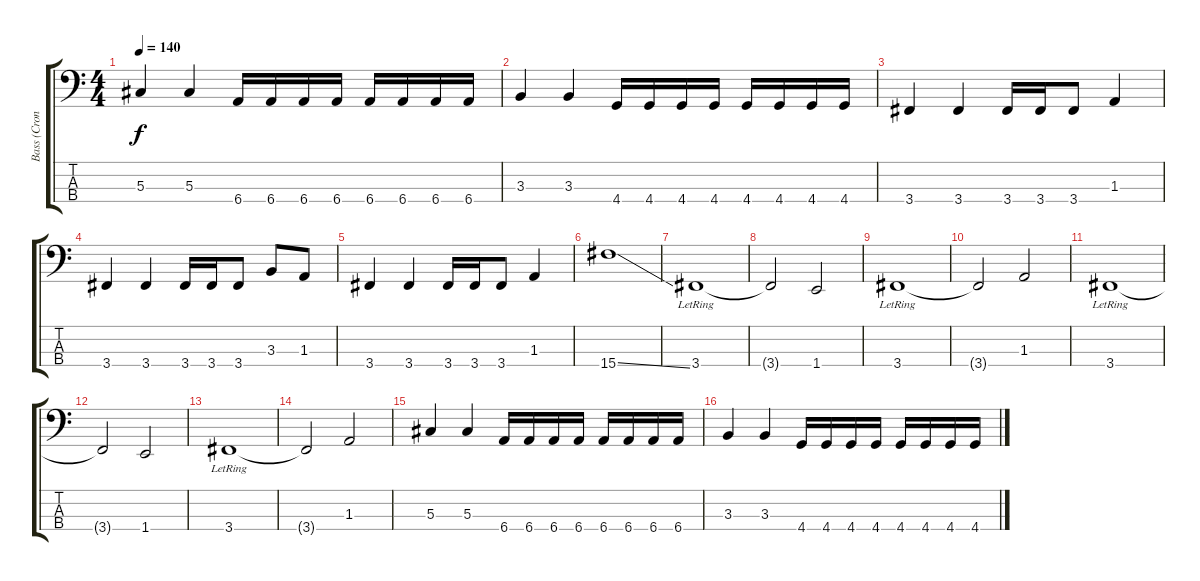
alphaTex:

\track ("Bass (Cronos)" "Bass (Cron") {instrument electricbasspick}
\staff {score tabs}
\tuning (Gb2 Db2 Ab1 Eb1) {hide}
\ts (4 4)
\tempo 140
\clef f4
\ks c
5.3.4{dy f} 5.3.4 6.4.16 6.4.16 6.4.16 6.4.16 6.4.16 6.4.16 6.4.16 6.4.16 |
3.3.4 3.3.4 4.4.16 4.4.16 4.4.16 4.4.16 4.4.16 4.4.16 4.4.16 4.4.16 |
3.4.4 3.4.4 3.4.16 3.4.16 3.4.8 1.3.4 |
3.4.4 3.4.4 3.4.16 3.4.16 3.4.8 3.3.8 1.3.8 |
3.4.4 3.4.4 3.4.16 3.4.16 3.4.8 1.3.4 |
15.4{ss}.1 |
3.4{lr}.1 |
3.4{t}.2 1.4.2 |
3.4{lr}.1 |
3.4{t}.2 1.3.2 |
3.4{lr}.1 |
3.4{t}.2 1.4.2 |
3.4{lr}.1 |
3.4{t}.2 1.3.2 |
5.3.4 5.3.4 6.4.16 6.4.16 6.4.16 6.4.16 6.4.16 6.4.16 6.4.16 6.4.16 |
3.3.4 3.3.4 4.4.16 4.4.16 4.4.16 4.4.16 4.4.16 4.4.16 4.4.16 4.4.16
